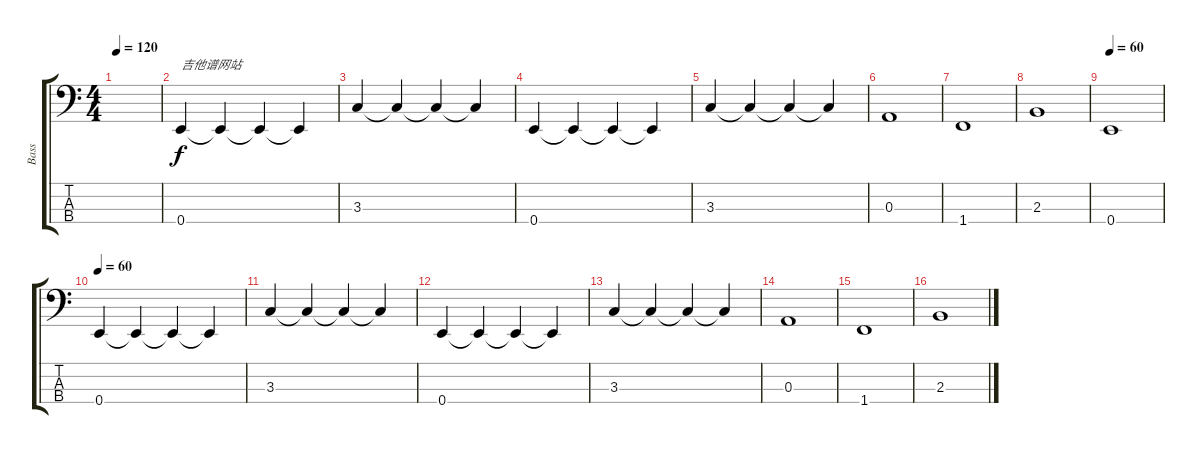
\track ("Bass" "Bass") {instrument electricbassfinger}
\staff {score tabs}
\tuning (G2 D2 A1 E1) {hide}
\ts (4 4)
\tempo 120
\tempo 60
\tempo 120
\clef f4
\ks c
|
0.4.4{txt "吉他谱网站"} 0.4{t}.4 0.4{t}.4 0.4{t}.4 |
3.3.4 3.3{t}.4 3.3{t}.4 3.3{t}.4 |
0.4.4 0.4{t}.4 0.4{t}.4 0.4{t}.4 |
3.3.4 3.3{t}.4 3.3{t}.4 3.3{t}.4 |
0.3.1 |
1.4.1 |
2.3.1 |
\tempo 60
0.4.1 |
\tempo 60
0.4.4 0.4{t}.4 0.4{t}.4 0.4{t}.4 |
3.3.4 3.3{t}.4 3.3{t}.4 3.3{t}.4 |
0.4.4 0.4{t}.4 0.4{t}.4 0.4{t}.4 |
3.3.4 3.3{t}.4 3.3{t}.4 3.3{t}.4 |
0.3.1 |
1.4.1 |
2.3.1
